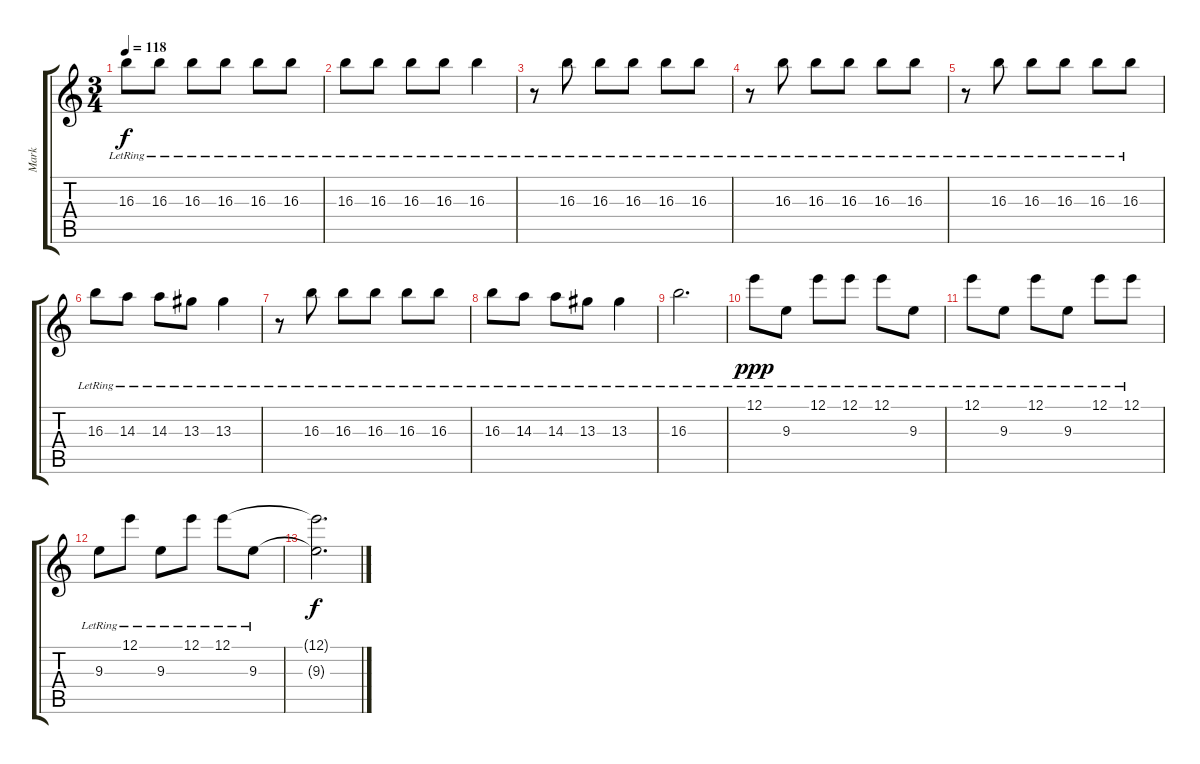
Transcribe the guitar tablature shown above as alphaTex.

\track ("Mark" "Mark") {instrument acousticguitarsteel}
\staff {score tabs}
\tuning (E4 B3 G3 D3 A2 E2) {hide}
\ts (3 4)
\tempo 118
\clef g2
\ks c
16.3{lr}.8{dy f} 16.3{lr}.8 16.3{lr}.8 16.3{lr}.8 16.3{lr}.8 16.3{lr}.8 |
16.3{lr}.8 16.3{lr}.8 16.3{lr}.8 16.3{lr}.8 16.3{lr}.4 |
r.8 16.3{lr}.8 16.3{lr}.8 16.3{lr}.8 16.3{lr}.8 16.3{lr}.8 |
r.8 16.3{lr}.8 16.3{lr}.8 16.3{lr}.8 16.3{lr}.8 16.3{lr}.8 |
r.8 16.3{lr}.8 16.3{lr}.8 16.3{lr}.8 16.3{lr}.8 16.3{lr}.8 |
16.3{lr}.8 14.3{lr}.8 14.3{lr}.8 13.3{lr}.8 13.3{lr}.4 |
r.8 16.3{lr}.8 16.3{lr}.8 16.3{lr}.8 16.3{lr}.8 16.3{lr}.8 |
16.3{lr}.8 14.3{lr}.8 14.3{lr}.8 13.3{lr}.8 13.3{lr}.4 |
16.3{lr}.2{d} |
12.1{lr}.8{dy ppp} 9.3{lr}.8 12.1{lr}.8 12.1{lr}.8 12.1{lr}.8 9.3{lr}.8 |
12.1{lr}.8 9.3{lr}.8 12.1{lr}.8 9.3{lr}.8 12.1{lr}.8 12.1{lr}.8 |
9.3{lr}.8 12.1{lr}.8 9.3{lr}.8 12.1{lr}.8 12.1{lr}.8 9.3{lr}.8 |
(12.1{t} 9.3{t}).2{d dy f}
